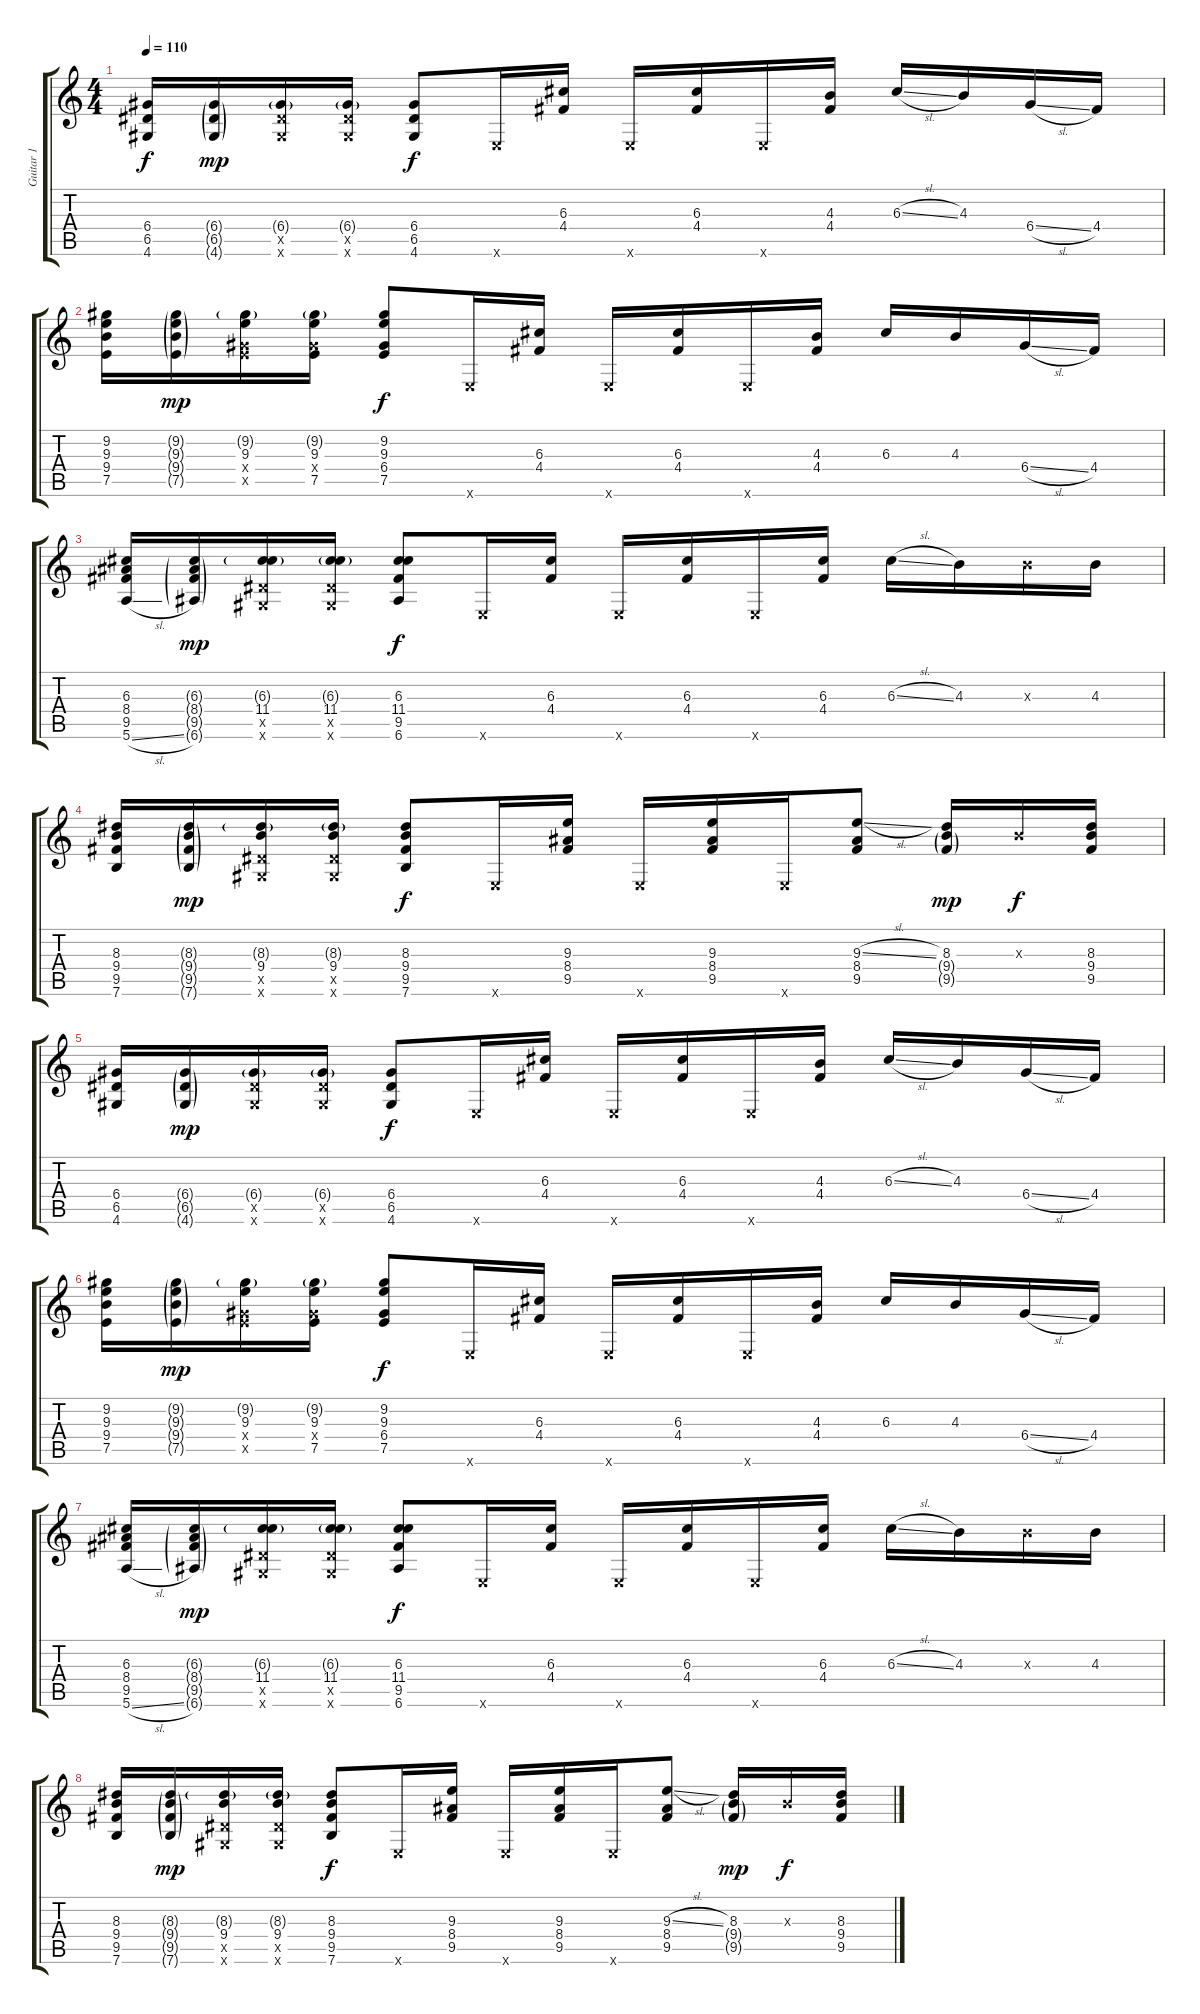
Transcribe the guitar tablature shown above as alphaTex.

\track ("Guitar 1" "Guitar 1") {instrument overdrivenguitar}
\staff {score tabs}
\tuning (E4 B3 G3 D3 A2 E2) {hide}
\ts (4 4)
\tempo 110
\clef g2
\ks c
(6.4 6.5 4.6).16{dy f} (6.4{g} 6.5{g} 4.6{g}).16{dy mp} (6.4{g} 6.5{x} 4.6{x}).16 (6.4{g} 6.5{x} 4.6{x}).16 (6.4 6.5 4.6).8{dy f} 0.6{x}.16 (6.3 4.4).16 0.6{x}.16 (6.3 4.4).16 0.6{x}.16 (4.3 4.4).16 6.3{sl}.16 4.3.16 6.4{sl}.16 4.4.16 |
(9.2 9.3 9.4 7.5).16 (9.2{g} 9.3{g} 9.4{g} 7.5{g}).16{dy mp} (9.2{g} 9.3 6.4{x} 7.5{x}).16 (9.2{g} 9.3 6.4{x} 7.5).16 (9.2 9.3 6.4 7.5).8{dy f} 0.6{x}.16 (6.3 4.4).16 0.6{x}.16 (6.3 4.4).16 0.6{x}.16 (4.3 4.4).16 6.3.16 4.3.16 6.4{sl}.16 4.4.16 |
(6.3 8.4 9.5 5.6{sl}).16 (6.3{g} 8.4{g} 9.5{g} 6.6{g}).16{dy mp} (6.3{g} 11.4 6.5{x} 4.6{x}).16 (6.3{g} 11.4 6.5{x} 4.6{x}).16 (6.3 11.4 9.5 6.6).8{dy f} 0.6{x}.16 (6.3 4.4).16 0.6{x}.16 (6.3 4.4).16 0.6{x}.16 (6.3 4.4).16 6.3{sl}.16 4.3.16 4.3{x}.16 4.3.16 |
(8.3 9.4 9.5 7.6).16 (8.3{g} 9.4{g} 9.5{g} 7.6{g}).16{dy mp} (8.3{g} 9.4 6.5{x} 4.6{x}).16 (8.3{g} 9.4 6.5{x} 4.6{x}).16 (8.3 9.4 9.5 7.6).8{dy f} 0.6{x}.16 (9.3 8.4 9.5).16 0.6{x}.16 (9.3 8.4 9.5).16 0.6{x}.16 (9.3{sl} 8.4 9.5).8 (8.3 9.4{g} 9.5{g}).16{dy mp} 4.3{x}.16{dy f} (8.3 9.4 9.5).16 |
(6.4 6.5 4.6).16 (6.4{g} 6.5{g} 4.6{g}).16{dy mp} (6.4{g} 6.5{x} 4.6{x}).16 (6.4{g} 6.5{x} 4.6{x}).16 (6.4 6.5 4.6).8{dy f} 0.6{x}.16 (6.3 4.4).16 0.6{x}.16 (6.3 4.4).16 0.6{x}.16 (4.3 4.4).16 6.3{sl}.16 4.3.16 6.4{sl}.16 4.4.16 |
(9.2 9.3 9.4 7.5).16 (9.2{g} 9.3{g} 9.4{g} 7.5{g}).16{dy mp} (9.2{g} 9.3 6.4{x} 7.5{x}).16 (9.2{g} 9.3 6.4{x} 7.5).16 (9.2 9.3 6.4 7.5).8{dy f} 0.6{x}.16 (6.3 4.4).16 0.6{x}.16 (6.3 4.4).16 0.6{x}.16 (4.3 4.4).16 6.3.16 4.3.16 6.4{sl}.16 4.4.16 |
(6.3 8.4 9.5 5.6{sl}).16 (6.3{g} 8.4{g} 9.5{g} 6.6{g}).16{dy mp} (6.3{g} 11.4 6.5{x} 4.6{x}).16 (6.3{g} 11.4 6.5{x} 4.6{x}).16 (6.3 11.4 9.5 6.6).8{dy f} 0.6{x}.16 (6.3 4.4).16 0.6{x}.16 (6.3 4.4).16 0.6{x}.16 (6.3 4.4).16 6.3{sl}.16 4.3.16 4.3{x}.16 4.3.16 |
(8.3 9.4 9.5 7.6).16 (8.3{g} 9.4{g} 9.5{g} 7.6{g}).16{dy mp} (8.3{g} 9.4 6.5{x} 4.6{x}).16 (8.3{g} 9.4 6.5{x} 4.6{x}).16 (8.3 9.4 9.5 7.6).8{dy f} 0.6{x}.16 (9.3 8.4 9.5).16 0.6{x}.16 (9.3 8.4 9.5).16 0.6{x}.16 (9.3{sl} 8.4 9.5).8 (8.3 9.4{g} 9.5{g}).16{dy mp} 4.3{x}.16{dy f} (8.3 9.4 9.5).16
